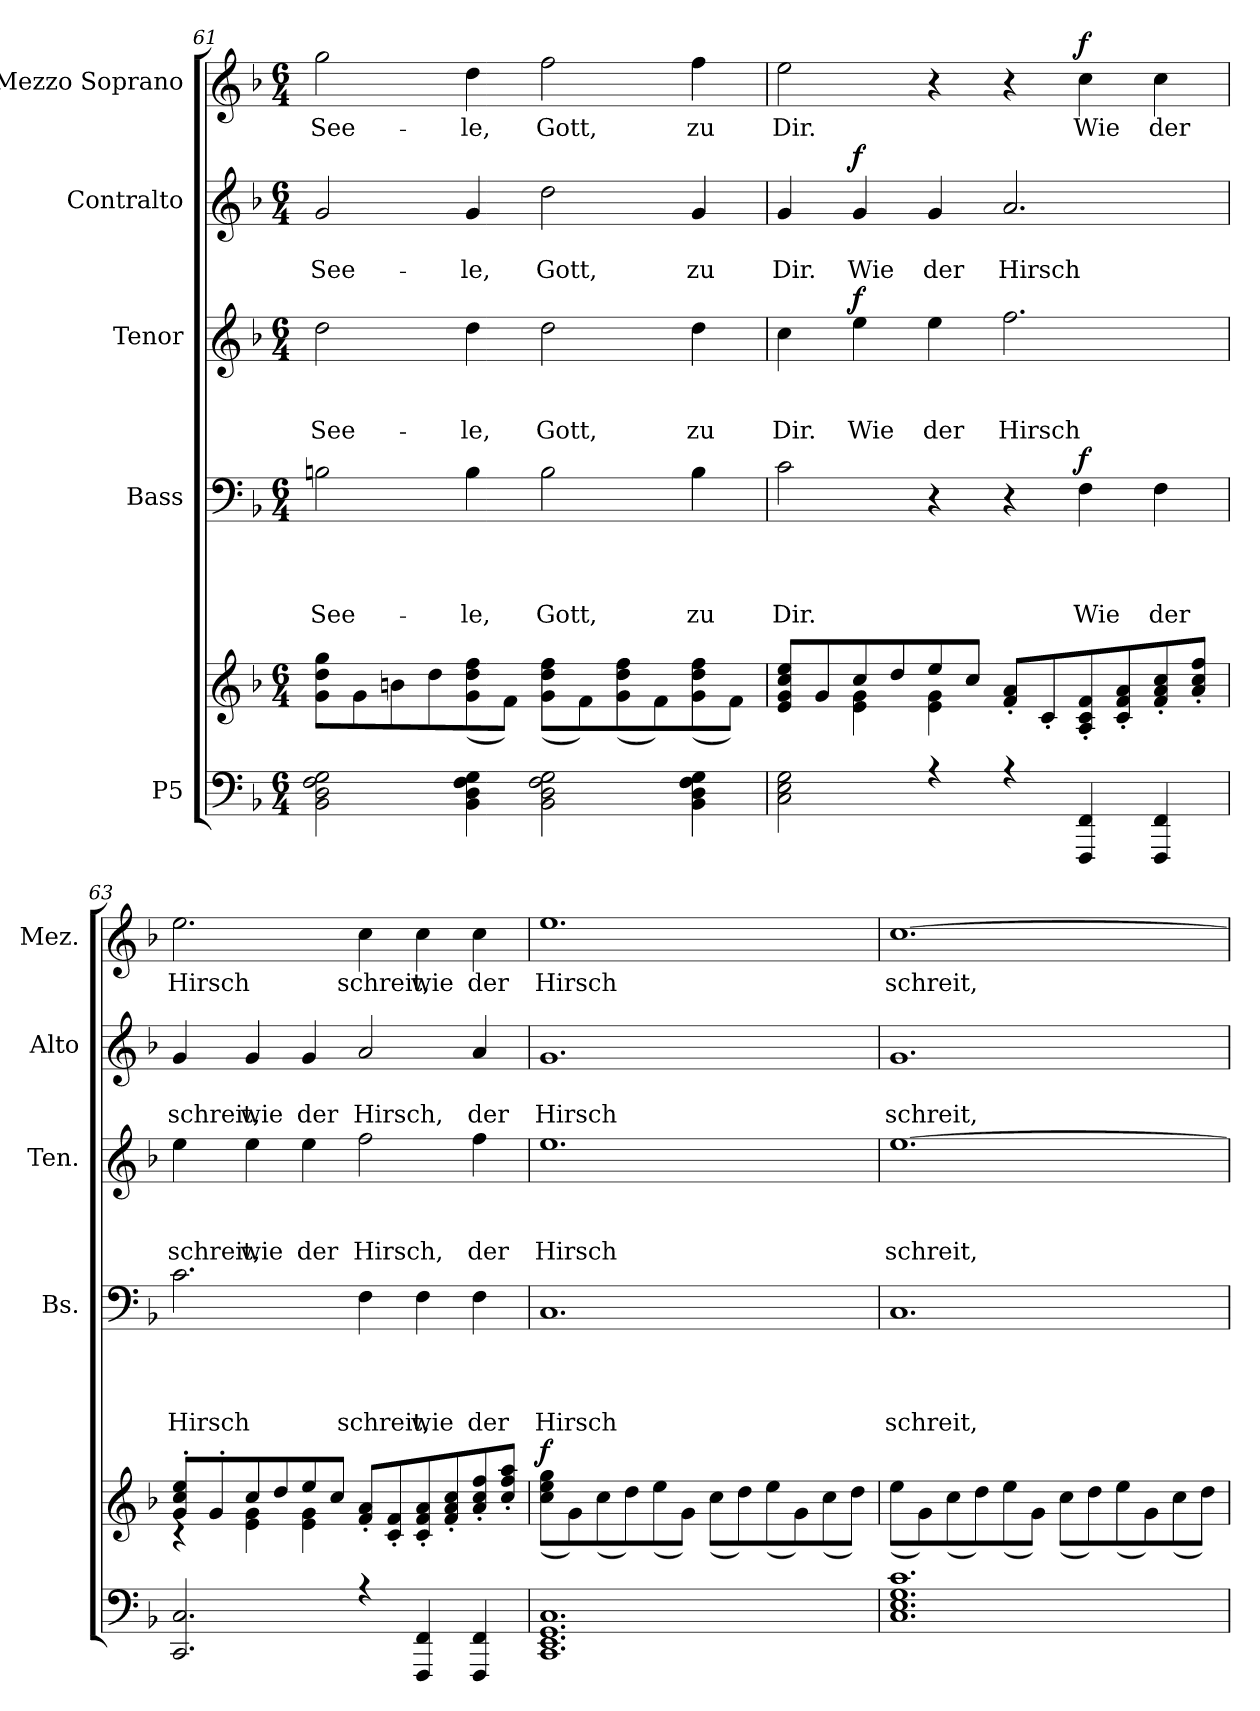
**kern	**kern	**dynam	**kern	**text	**text	**text	**text	**dynam	**kern	**text	**text	**text	**dynam	**kern	**text	**text	**dynam	**kern	**text	**dynam
*part5	*part5	*part5	*part4	*part4	*part4	*part4	*part4	*part4	*part3	*part3	*part3	*part3	*part3	*part2	*part2	*part2	*part2	*part1	*part1	*part1
*staff6	*staff5	*staff5/6	*staff4	*staff4	*staff4	*staff4	*staff4	*staff4	*staff3	*staff3	*staff3	*staff3	*staff3	*staff2	*staff2	*staff2	*staff2	*staff1	*staff1	*staff1
*I"P5	*	*	*I"Bass	*	*	*	*	*	*I"Tenor	*	*	*	*	*I"Contralto	*	*	*	*I"Mezzo Soprano	*	*
*	*	*	*I'Bs.	*	*	*	*	*	*I'Ten.	*	*	*	*	*I'Alto	*	*	*	*I'Mez.	*	*
*clefF4	*clefG2	*	*clefF4	*	*	*	*	*	*clefG2	*	*	*	*	*clefG2	*	*	*	*clefG2	*	*
*	*	*	*	*	*	*	*	*	*ITrd7c12	*	*	*	*	*	*	*	*	*	*	*
*k[b-]	*k[b-]	*	*k[b-]	*	*	*	*	*	*k[b-]	*	*	*	*	*k[b-]	*	*	*	*k[b-]	*	*
*F:	*F:	*	*F:	*	*	*	*	*	*F:	*	*	*	*	*F:	*	*	*	*F:	*	*
*M6/4	*M6/4	*	*M6/4	*	*	*	*	*	*M6/4	*	*	*	*	*M6/4	*	*	*	*M6/4	*	*
=61	=61	=61	=61	=61	=61	=61	=61	=61	=61	=61	=61	=61	=61	=61	=61	=61	=61	=61	=61	=61
*^	*^	*	*	*	*	*	*	*	*	*	*	*	*	*	*	*	*	*	*	*
!	!	!	!	!	!	!	!	!	!LO:LY:b	!	!	!	!	!LO:LY:b	!	!	!	!LO:LY:b	!	!	!LO:LY:b	!
2BB-\ 2D\ 2F\ 2G\	1.ryy	1.ryy	8g\ 8dd\ 8gg\L	.	2Bn\	.	.	.	See-	.	2d\	.	.	See-	.	2g/	.	See-	.	2gg\	See-	.
.	.	.	8g\	.	.	.	.	.	.	.	.	.	.	.	.	.	.	.	.	.	.	.
.	.	.	8bn\	.	.	.	.	.	.	.	.	.	.	.	.	.	.	.	.	.	.	.
.	.	.	8dd\	.	.	.	.	.	.	.	.	.	.	.	.	.	.	.	.	.	.	.
!	!	!	!	!	!	!	!	!	!LO:LY:b	!	!	!	!	!LO:LY:b	!	!	!	!LO:LY:b	!	!	!LO:LY:b	!
4BB-\ 4D\ 4F\ 4G\	.	.	(>8g\ 8dd\ 8ff\	.	4B\	.	.	.	-le,	.	4d\	.	.	-le,	.	4g/	.	-le,	.	4dd\	-le,	.
.	.	.	8f\J)	.	.	.	.	.	.	.	.	.	.	.	.	.	.	.	.	.	.	.
!	!	!	!	!	!	!	!	!	!LO:LY:b	!	!	!	!	!LO:LY:b	!	!	!	!LO:LY:b	!	!	!LO:LY:b	!
2BB-\ 2D\ 2F\ 2G\	.	.	(>8g\ 8dd\ 8ff\L	.	2B\	.	.	.	Gott,	.	2d\	.	.	Gott,	.	2dd\	.	Gott,	.	2ff\	Gott,	.
.	.	.	8f\)	.	.	.	.	.	.	.	.	.	.	.	.	.	.	.	.	.	.	.
.	.	.	(>8g\ 8dd\ 8ff\	.	.	.	.	.	.	.	.	.	.	.	.	.	.	.	.	.	.	.
.	.	.	8f\)	.	.	.	.	.	.	.	.	.	.	.	.	.	.	.	.	.	.	.
!	!	!	!	!	!	!	!	!	!LO:LY:b	!	!	!	!	!LO:LY:b	!	!	!	!LO:LY:b	!	!	!LO:LY:b	!
4BB-\ 4D\ 4F\ 4G\	.	.	(>8g\ 8dd\ 8ff\	.	4B\	.	.	.	zu	.	4d\	.	.	zu	.	4g/	.	zu	.	4ff\	zu	.
.	.	.	8f\J)	.	.	.	.	.	.	.	.	.	.	.	.	.	.	.	.	.	.	.
=62	=62	=62	=62	=62	=62	=62	=62	=62	=62	=62	=62	=62	=62	=62	=62	=62	=62	=62	=62	=62	=62	=62
!	!	!	!	!	!	!	!	!	!LO:LY:b	!	!	!	!	!LO:LY:b	!	!	!	!LO:LY:b	!	!	!LO:LY:b	!
2C\ 2E\ 2G\	1.ryy	8e/ 8g/ 8cc/ 8ee/L	4ryy	.	2c\	.	.	.	Dir.	.	4c\	.	.	Dir.	.	4g/	.	Dir.	.	2ee\	Dir.	.
.	.	8g/	.	.	.	.	.	.	.	.	.	.	.	.	.	.	.	.	.	.	.	.
!	!	!	!	!	!	!	!	!	!	!	!	!	!	!LO:LY:b	!LO:DY:a	!	!	!LO:LY:b	!LO:DY:a	!	!	!
.	.	8cc/	4e\ 4g\	.	.	.	.	.	.	.	4e\	.	.	Wie	f	4g/	.	Wie	f	.	.	.
.	.	8dd/	.	.	.	.	.	.	.	.	.	.	.	.	.	.	.	.	.	.	.	.
!	!	!	!	!	!	!	!	!	!	!	!	!	!	!LO:LY:b	!	!	!	!LO:LY:b	!	!	!	!
4r	.	8ee/	4e\ 4g\	.	4r	.	.	.	.	.	4e\	.	.	der	.	4g/	.	der	.	4r	.	.
.	.	8cc/J	.	.	.	.	.	.	.	.	.	.	.	.	.	.	.	.	.	.	.	.
!	!	!	!	!	!	!	!	!	!	!	!	!	!	!LO:LY:b	!	!	!	!LO:LY:b	!	!	!	!
4r	.	8f/'> 8a/'>L	2.ryy	.	4r	.	.	.	.	.	2.f\	.	.	Hirsch	.	2.a/	.	Hirsch	.	4r	.	.
.	.	8c'>/	.	.	.	.	.	.	.	.	.	.	.	.	.	.	.	.	.	.	.	.
!	!	!	!	!	!	!	!	!	!LO:LY:b	!LO:DY:a	!	!	!	!	!	!	!	!	!	!	!LO:LY:b	!LO:DY:a
4FFF/ 4FF/	.	8A/'> 8c/'> 8f/'>	.	.	4F\	.	.	.	Wie	f	.	.	.	.	.	.	.	.	.	4cc\	Wie	f
.	.	8c/'> 8f/'> 8a/'>	.	.	.	.	.	.	.	.	.	.	.	.	.	.	.	.	.	.	.	.
!	!	!	!	!	!	!	!	!	!LO:LY:b	!	!	!	!	!	!	!	!	!	!	!	!LO:LY:b	!
4FFF/ 4FF/	.	8f/'> 8a/'> 8cc/'>	.	.	4F\	.	.	.	der	.	.	.	.	.	.	.	.	.	.	4cc\	der	.
.	.	8a/'> 8cc/'> 8ff/'>J	.	.	.	.	.	.	.	.	.	.	.	.	.	.	.	.	.	.	.	.
!!LO:PB:g=z
=63	=63	=63	=63	=63	=63	=63	=63	=63	=63	=63	=63	=63	=63	=63	=63	=63	=63	=63	=63	=63	=63	=63
!	!	!	!	!	!	!	!	!	!LO:LY:b	!	!	!	!	!LO:LY:b	!	!	!	!LO:LY:b	!	!	!LO:LY:b	!
2.CC/ 2.C/	1.ryy	8g/'> 8cc/'> 8ee/'>L	4rc	.	2.c\	.	.	.	Hirsch	.	4e\	.	.	schreit,	.	4g/	.	schreit,	.	2.ee\	Hirsch	.
.	.	8g'>/	.	.	.	.	.	.	.	.	.	.	.	.	.	.	.	.	.	.	.	.
!	!	!	!	!	!	!	!	!	!	!	!	!	!	!LO:LY:b	!	!	!	!LO:LY:b	!	!	!	!
.	.	8cc/	4e\ 4g\	.	.	.	.	.	.	.	4e\	.	.	wie	.	4g/	.	wie	.	.	.	.
.	.	8dd/	.	.	.	.	.	.	.	.	.	.	.	.	.	.	.	.	.	.	.	.
!	!	!	!	!	!	!	!	!	!	!	!	!	!	!LO:LY:b	!	!	!	!LO:LY:b	!	!	!	!
.	.	8ee/	4e\ 4g\	.	.	.	.	.	.	.	4e\	.	.	der	.	4g/	.	der	.	.	.	.
.	.	8cc/J	.	.	.	.	.	.	.	.	.	.	.	.	.	.	.	.	.	.	.	.
!	!	!	!	!	!	!	!	!	!LO:LY:b	!	!	!	!	!LO:LY:b	!	!	!	!LO:LY:b	!	!	!LO:LY:b	!
4r	.	8f/'> 8a/'>L	2.ryy	.	4F\	.	.	.	schreit,	.	2f\	.	.	Hirsch,	.	2a/	.	Hirsch,	.	4cc\	schreit,	.
.	.	8c/'> 8f/'>	.	.	.	.	.	.	.	.	.	.	.	.	.	.	.	.	.	.	.	.
!	!	!	!	!	!	!	!	!	!LO:LY:b	!	!	!	!	!	!	!	!	!	!	!	!LO:LY:b	!
4FFF/ 4FF/	.	8c/'> 8f/'> 8a/'>	.	.	4F\	.	.	.	wie	.	.	.	.	.	.	.	.	.	.	4cc\	wie	.
.	.	8f/'> 8a/'> 8cc/'>	.	.	.	.	.	.	.	.	.	.	.	.	.	.	.	.	.	.	.	.
!	!	!	!	!	!	!	!	!	!LO:LY:b	!	!	!	!	!LO:LY:b	!	!	!	!LO:LY:b	!	!	!LO:LY:b	!
4FFF/ 4FF/	.	8a/'> 8cc/'> 8ff/'>	.	.	4F\	.	.	.	der	.	4f\	.	.	der	.	4a/	.	der	.	4cc\	der	.
.	.	8cc/'> 8ff/'> 8aa/'>J	.	.	.	.	.	.	.	.	.	.	.	.	.	.	.	.	.	.	.	.
=64	=64	=64	=64	=64	=64	=64	=64	=64	=64	=64	=64	=64	=64	=64	=64	=64	=64	=64	=64	=64	=64	=64
!	!	!	!	!LO:DY:a	!	!	!	!	!LO:LY:b	!	!	!	!	!LO:LY:b	!	!	!	!LO:LY:b	!	!	!LO:LY:b	!
1.CC 1.EE 1.GG 1.C	1.ryy	1.ryy	(>8cc\ 8ee\ 8gg\L	f	1.C	.	.	.	Hirsch	.	1.e	.	.	Hirsch	.	1.g	.	Hirsch	.	1.ee	Hirsch	.
.	.	.	8g\)	.	.	.	.	.	.	.	.	.	.	.	.	.	.	.	.	.	.	.
.	.	.	(>8cc\	.	.	.	.	.	.	.	.	.	.	.	.	.	.	.	.	.	.	.
.	.	.	8dd\)	.	.	.	.	.	.	.	.	.	.	.	.	.	.	.	.	.	.	.
.	.	.	(>8ee\	.	.	.	.	.	.	.	.	.	.	.	.	.	.	.	.	.	.	.
.	.	.	8g\J)	.	.	.	.	.	.	.	.	.	.	.	.	.	.	.	.	.	.	.
.	.	.	(>8cc\L	.	.	.	.	.	.	.	.	.	.	.	.	.	.	.	.	.	.	.
.	.	.	8dd\)	.	.	.	.	.	.	.	.	.	.	.	.	.	.	.	.	.	.	.
.	.	.	(>8ee\	.	.	.	.	.	.	.	.	.	.	.	.	.	.	.	.	.	.	.
.	.	.	8g\)	.	.	.	.	.	.	.	.	.	.	.	.	.	.	.	.	.	.	.
.	.	.	(>8cc\	.	.	.	.	.	.	.	.	.	.	.	.	.	.	.	.	.	.	.
.	.	.	8dd\J)	.	.	.	.	.	.	.	.	.	.	.	.	.	.	.	.	.	.	.
=65	=65	=65	=65	=65	=65	=65	=65	=65	=65	=65	=65	=65	=65	=65	=65	=65	=65	=65	=65	=65	=65	=65
!	!	!	!	!	!	!	!	!	!LO:LY:b	!	!	!	!	!LO:LY:b	!	!	!	!LO:LY:b	!	!	!LO:LY:b	!
1.C 1.E 1.G 1.c	1.ryy	1.ryy	(>8ee\L	.	1.C	.	.	.	schreit,	.	[>1.e	.	.	schreit,	.	1.g	.	schreit,	.	[>1.cc	schreit,	.
.	.	.	8g\)	.	.	.	.	.	.	.	.	.	.	.	.	.	.	.	.	.	.	.
.	.	.	(>8cc\	.	.	.	.	.	.	.	.	.	.	.	.	.	.	.	.	.	.	.
.	.	.	8dd\)	.	.	.	.	.	.	.	.	.	.	.	.	.	.	.	.	.	.	.
.	.	.	(>8ee\	.	.	.	.	.	.	.	.	.	.	.	.	.	.	.	.	.	.	.
.	.	.	8g\J)	.	.	.	.	.	.	.	.	.	.	.	.	.	.	.	.	.	.	.
.	.	.	(>8cc\L	.	.	.	.	.	.	.	.	.	.	.	.	.	.	.	.	.	.	.
.	.	.	8dd\)	.	.	.	.	.	.	.	.	.	.	.	.	.	.	.	.	.	.	.
.	.	.	(>8ee\	.	.	.	.	.	.	.	.	.	.	.	.	.	.	.	.	.	.	.
.	.	.	8g\)	.	.	.	.	.	.	.	.	.	.	.	.	.	.	.	.	.	.	.
.	.	.	(>8cc\	.	.	.	.	.	.	.	.	.	.	.	.	.	.	.	.	.	.	.
.	.	.	8dd\J)	.	.	.	.	.	.	.	.	.	.	.	.	.	.	.	.	.	.	.
*v	*v	*	*	*	*	*	*	*	*	*	*	*	*	*	*	*	*	*	*	*	*	*
*	*v	*v	*	*	*	*	*	*	*	*	*	*	*	*	*	*	*	*	*	*	*
=	=	=	=	=	=	=	=	=	=	=	=	=	=	=	=	=	=	=	=	=
*-	*-	*-	*-	*-	*-	*-	*-	*-	*-	*-	*-	*-	*-	*-	*-	*-	*-	*-	*-	*-
